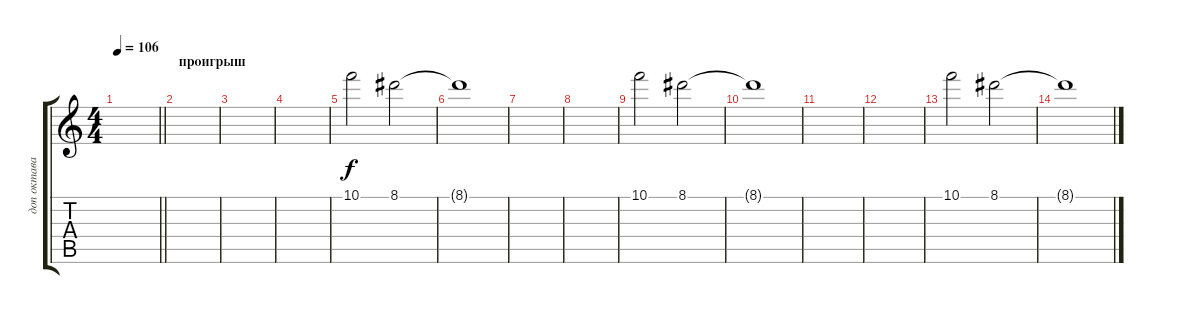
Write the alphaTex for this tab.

\track ("доп октава" "доп октава") {instrument acousticgrandpiano}
\staff {score tabs}
\tuning (G5 B3 G3 D3 A2 E2) {hide}
\ts (4 4)
\tempo 106
\clef g2
\barLineRight lightlight
\ks c
|
\section ("" "проигрыш")
|
|
|
10.1.2 8.1.2 |
8.1{t}.1 |
|
|
10.1.2 8.1.2 |
8.1{t}.1 |
|
|
10.1.2 8.1.2 |
8.1{t}.1
